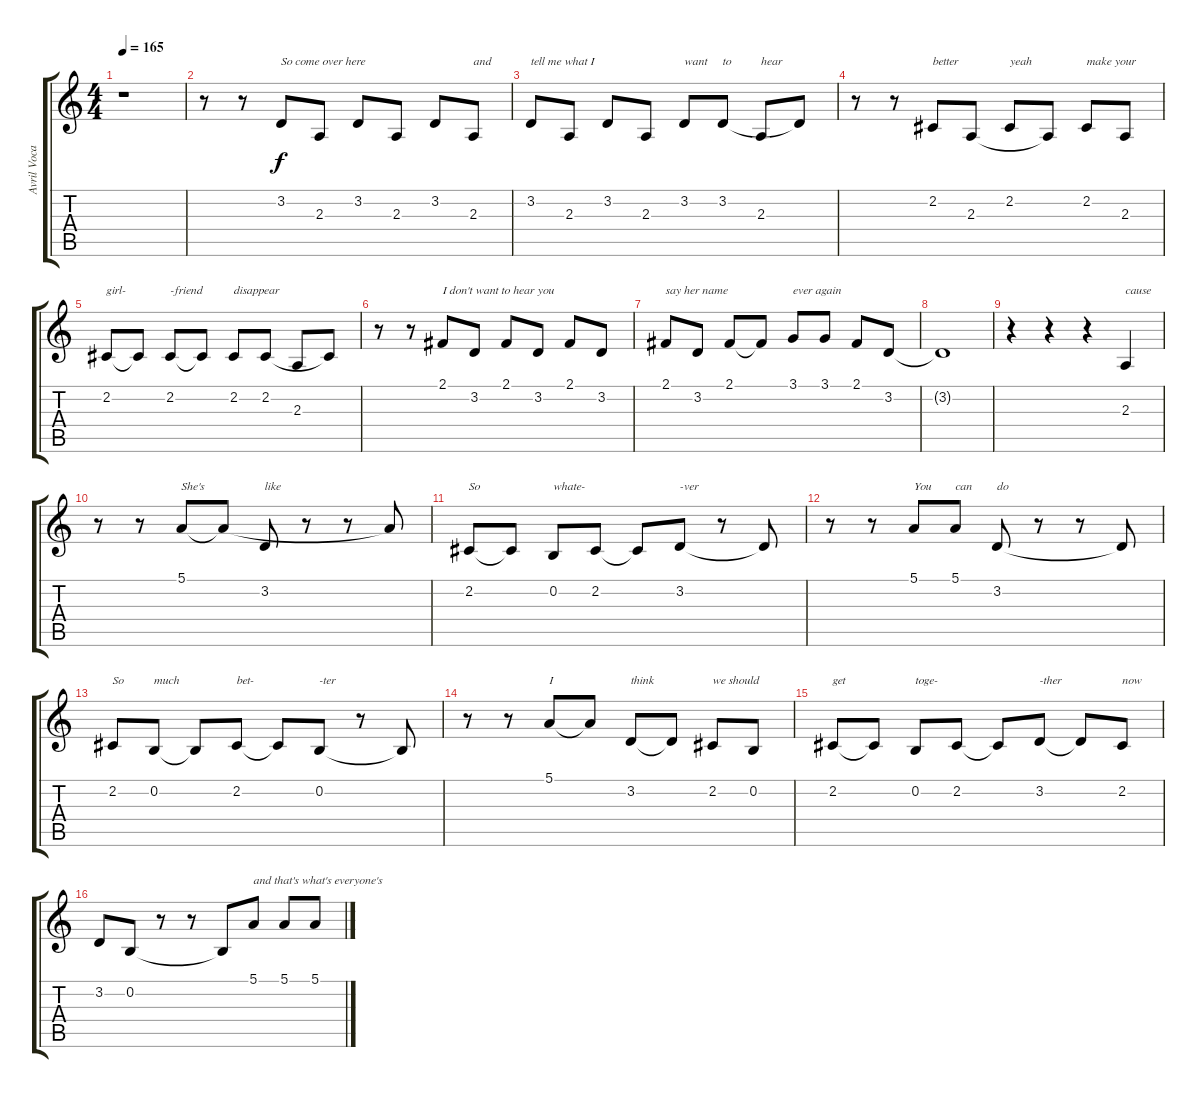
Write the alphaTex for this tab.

\track ("Avril Vocals" "Avril Voca") {instrument clarinet}
\staff {score tabs}
\tuning (E4 B3 G3 D3 A2 D2) {hide}
\ts (4 4)
\tempo 165
\clef g2
\ks c
r.1{dy f} |
r.8 r.8 3.2.8{txt "So come over here"} 2.3.8 3.2.8 2.3.8 3.2.8 2.3.8{txt "and"} |
3.2.8{txt "tell me what I"} 2.3.8 3.2.8 2.3.8 3.2.8{txt "want"} 3.2.8{txt "to"} 2.3.8{txt "hear"} 3.2{t}.8 |
r.8 r.8 2.2.8{txt "better"} 2.3.8 2.2.8{txt "yeah"} 2.3{t}.8 2.2.8{txt "make your"} 2.3.8 |
2.2.8{txt "girl-"} 2.2{t}.8 2.2.8{txt "-friend"} 2.2{t}.8 2.2.8{txt "disappear"} 2.2.8 2.3.8 2.2{t}.8 |
r.8 r.8 2.1.8{txt "I don't want to hear you"} 3.2.8 2.1.8 3.2.8 2.1.8 3.2.8 |
2.1.8{txt "say her name"} 3.2.8 2.1.8 2.1{t}.8 3.1.8{txt "ever again"} 3.1.8 2.1.8 3.2.8 |
3.2{t}.1 |
r.4 r.4 r.4 2.3.4{txt "cause"} |
r.8 r.8 5.1.8{txt "She's"} 5.1{t}.8 3.2.8{txt "like"} r.8 r.8 5.1{t}.8 |
2.2.8{txt "So"} 2.2{t}.8 0.2.8{txt "whate-"} 2.2.8 2.2{t}.8 3.2.8{txt "-ver"} r.8 3.2{t}.8 |
r.8 r.8 5.1.8{txt "You"} 5.1.8{txt "can"} 3.2.8{txt "do"} r.8 r.8 3.2{t}.8 |
2.2.8{txt "So"} 0.2.8{txt "much"} 0.2{t}.8 2.2.8{txt "bet-"} 2.2{t}.8 0.2.8{txt "-ter"} r.8 0.2{t}.8 |
r.8 r.8 5.1.8{txt "I"} 5.1{t}.8 3.2.8{txt "think"} 3.2{t}.8 2.2.8{txt "we should"} 0.2.8 |
2.2.8{txt "get"} 2.2{t}.8 0.2.8{txt "toge-"} 2.2.8 2.2{t}.8 3.2.8{txt "-ther"} 3.2{t}.8 2.2.8{txt "now"} |
3.2.8 0.2.8 r.8 r.8 0.2{t}.8 5.1.8{txt "and that's what's everyone's"} 5.1.8 5.1.8
